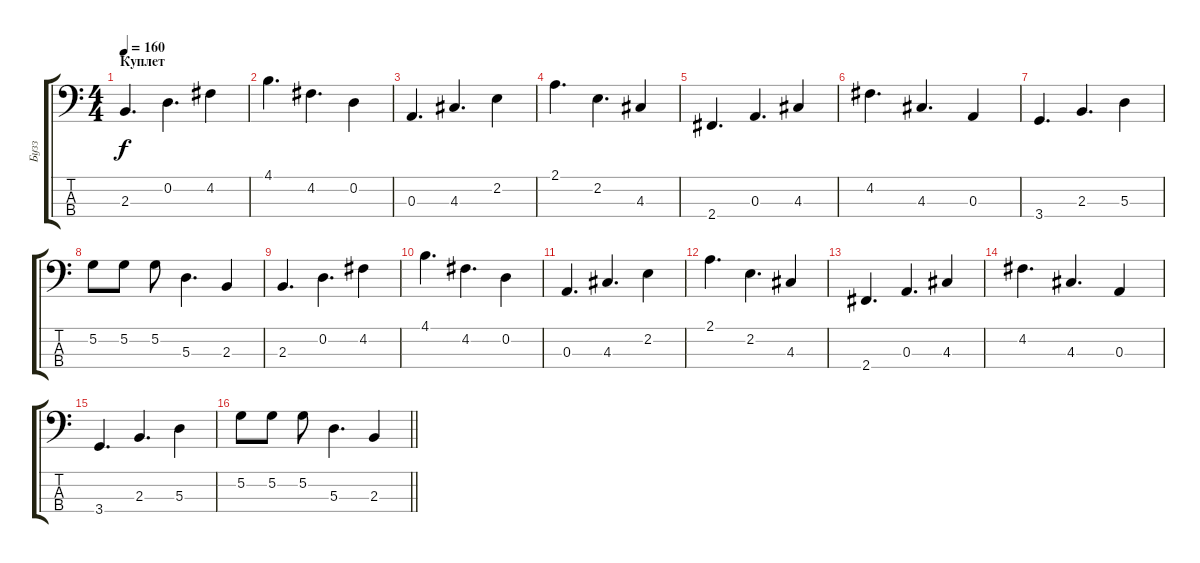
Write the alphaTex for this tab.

\track ("Бузз" "Бузз") {instrument electricbassfinger}
\staff {score tabs}
\tuning (G2 D2 A1 E1) {hide}
\ts (4 4)
\section ("" "Куплет")
\tempo 160
\clef f4
\ks c
2.3.4{d dy f} 0.2.4{d} 4.2.4 |
4.1.4{d} 4.2.4{d} 0.2.4 |
0.3.4{d} 4.3.4{d} 2.2.4 |
2.1.4{d} 2.2.4{d} 4.3.4 |
2.4.4{d} 0.3.4{d} 4.3.4 |
4.2.4{d} 4.3.4{d} 0.3.4 |
3.4.4{d} 2.3.4{d} 5.3.4 |
5.2.8 5.2.8 5.2.8 5.3.4{d} 2.3.4 |
2.3.4{d} 0.2.4{d} 4.2.4 |
4.1.4{d} 4.2.4{d} 0.2.4 |
0.3.4{d} 4.3.4{d} 2.2.4 |
2.1.4{d} 2.2.4{d} 4.3.4 |
2.4.4{d} 0.3.4{d} 4.3.4 |
4.2.4{d} 4.3.4{d} 0.3.4 |
3.4.4{d} 2.3.4{d} 5.3.4 |
\barLineRight lightlight
5.2.8 5.2.8 5.2.8 5.3.4{d} 2.3.4
